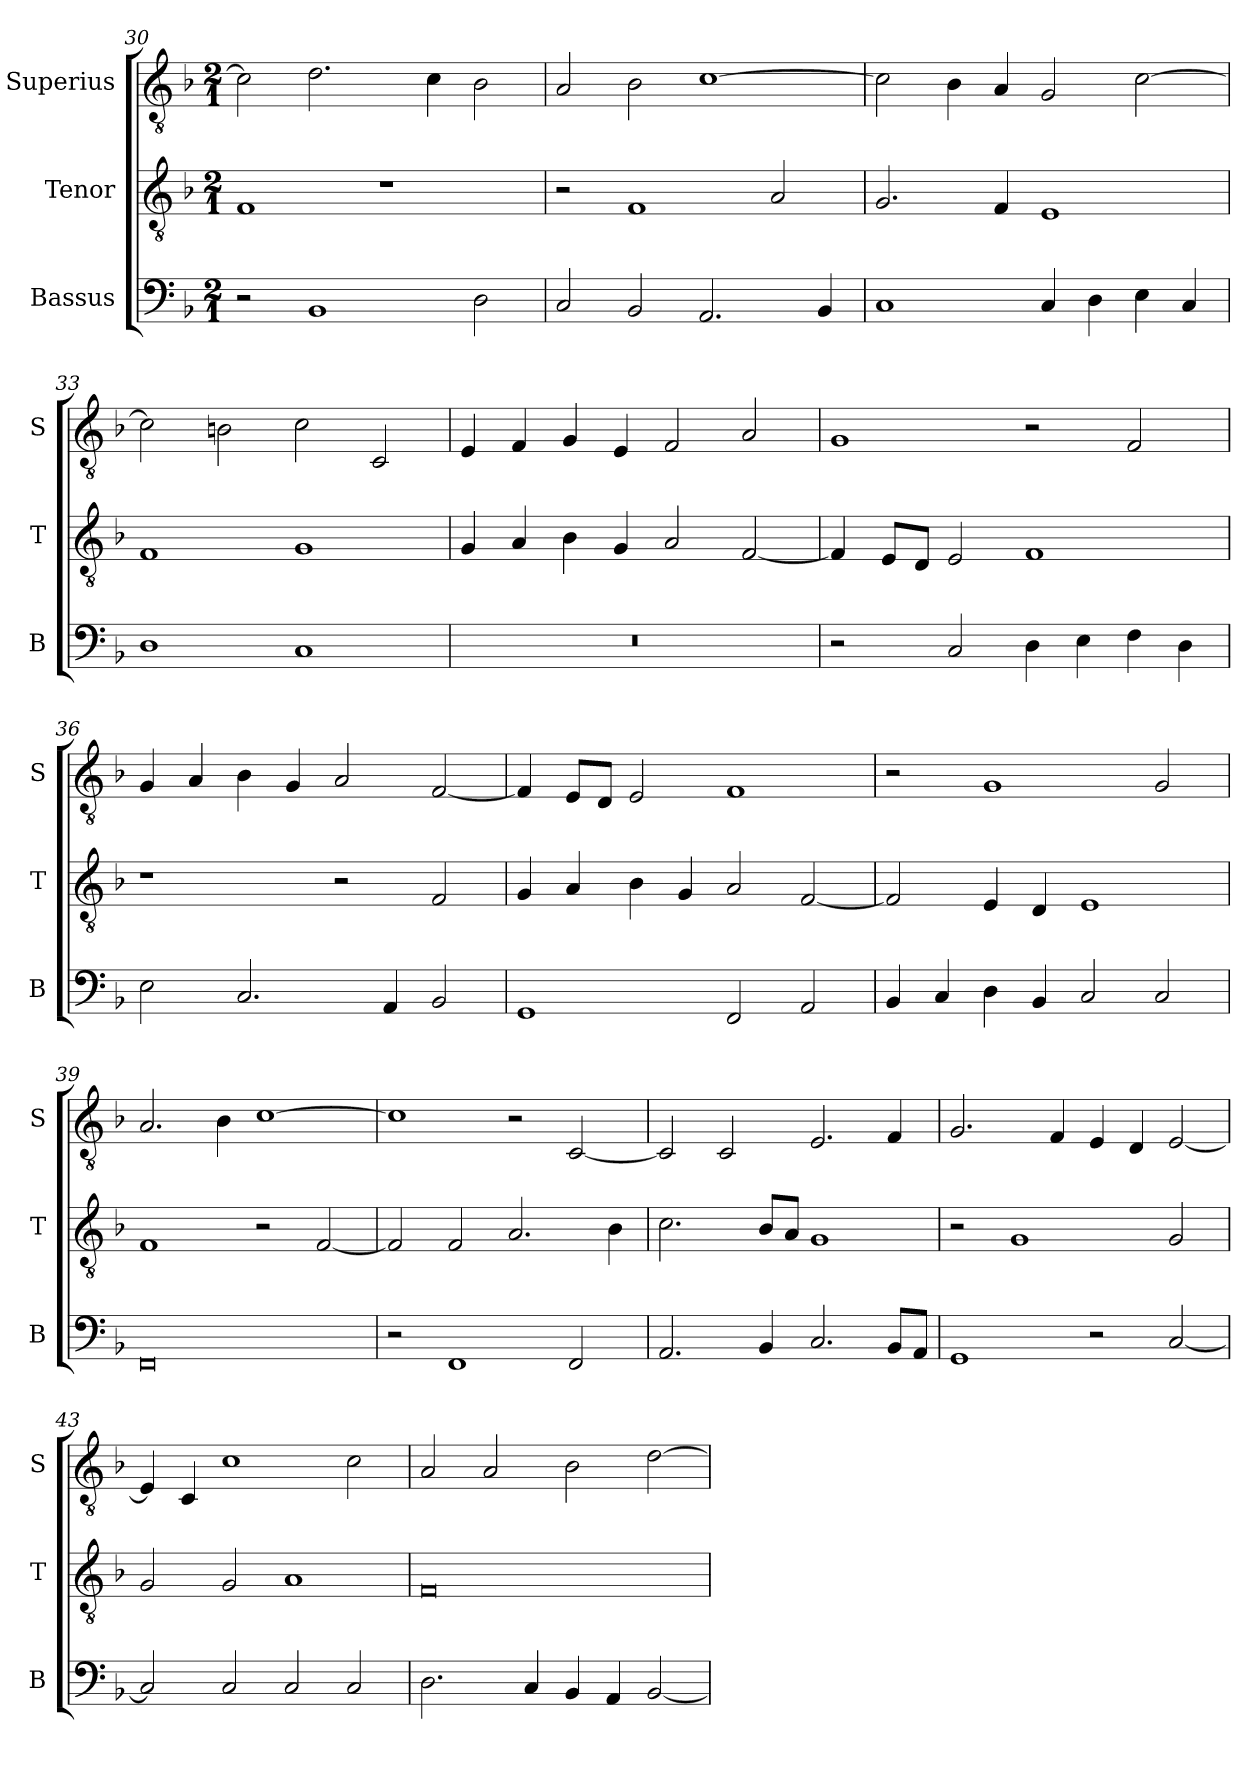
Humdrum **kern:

**kern	**kern	**kern
*part3	*part2	*part1
*staff3	*staff2	*staff1
*I"Bassus	*I"Tenor	*I"Superius
*I'B	*I'T	*I'S
*clefF4	*clefGv2	*clefGv2
*k[b-]	*k[b-]	*k[b-]
*F:	*F:	*F:
*M2/1	*M2/1	*M2/1
=30	=30	=30
2r	1F	2c]
1BB-	.	2.d
.	1r	.
.	.	4c
2D	.	2B-
=31	=31	=31
2C	2r	2A
2BB-	1F	2B-
2.AA	.	[1c
.	2A	.
4BB-	.	.
=32	=32	=32
1C	2.G	2c]
.	.	4B-
.	4F	4A
4C	1E	2G
4D	.	.
4E	.	[2c
4C	.	.
=33	=33	=33
1D	1F	2c]
.	.	2Bn
1C	1G	2c
.	.	2C
=34	=34	=34
0r	4G	4E
.	4A	4F
.	4B-	4G
.	4G	4E
.	2A	2F
.	[2F	2A
=35	=35	=35
2r	4F]	1G
.	8EL	.
.	8DJ	.
2C	2E	.
4D	1F	2r
4E	.	.
4F	.	2F
4D	.	.
=36	=36	=36
2E	1r	4G
.	.	4A
2.C	.	4B-
.	.	4G
.	2r	2A
4AA	.	.
2BB-	2F	[2F
=37	=37	=37
1GG	4G	4F]
.	4A	8EL
.	.	8DJ
.	4B-	2E
.	4G	.
2FF	2A	1F
2AA	[2F	.
=38	=38	=38
4BB-	2F]	2r
4C	.	.
4D	4E	1G
4BB-	4D	.
2C	1E	.
2C	.	2G
=39	=39	=39
0FF	1F	2.A
.	.	4B-
.	2r	[1c
.	[2F	.
=40	=40	=40
2r	2F]	1c]
1FF	2F	.
.	2.A	2r
2FF	.	[2C
.	4B-	.
=41	=41	=41
2.AA	2.c	2C]
.	.	2C
4BB-	8B-L	.
.	8AJ	.
2.C	1G	2.E
8BB-L	.	4F
8AAJ	.	.
=42	=42	=42
1GG	2r	2.G
.	1G	.
.	.	4F
2r	.	4E
.	.	4D
[2C	2G	[2E
=43	=43	=43
2C]	2G	4E]
.	.	4C
2C	2G	1c
2C	1A	.
2C	.	2c
=44	=44	=44
2.D	0F	2A
.	.	2A
4C	.	.
4BB-	.	2B-
4AA	.	.
[2BB-	.	[2d
=	=	=
*-	*-	*-
